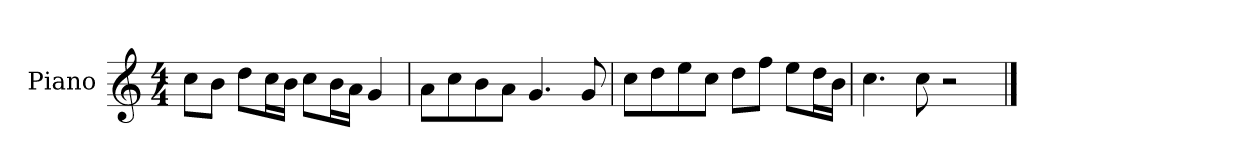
**kern
*part1
*staff1
*I"Piano
*I'P-no
*clefG2
*k[]
*M4/4
*MM90
=1
8cc\L
8b\J
8dd\L
16cc\L
16b\JJ
8cc\L
16b\L
16a\JJ
4g/
=2
8a\L
8cc\
8b\
8a\J
4.g/
8g/
=3
8cc\L
8dd\
8ee\
8cc\J
8dd\L
8ff\J
8ee\L
16dd\L
16b\JJ
=4
4.cc\
8cc\
2r
==
*-
